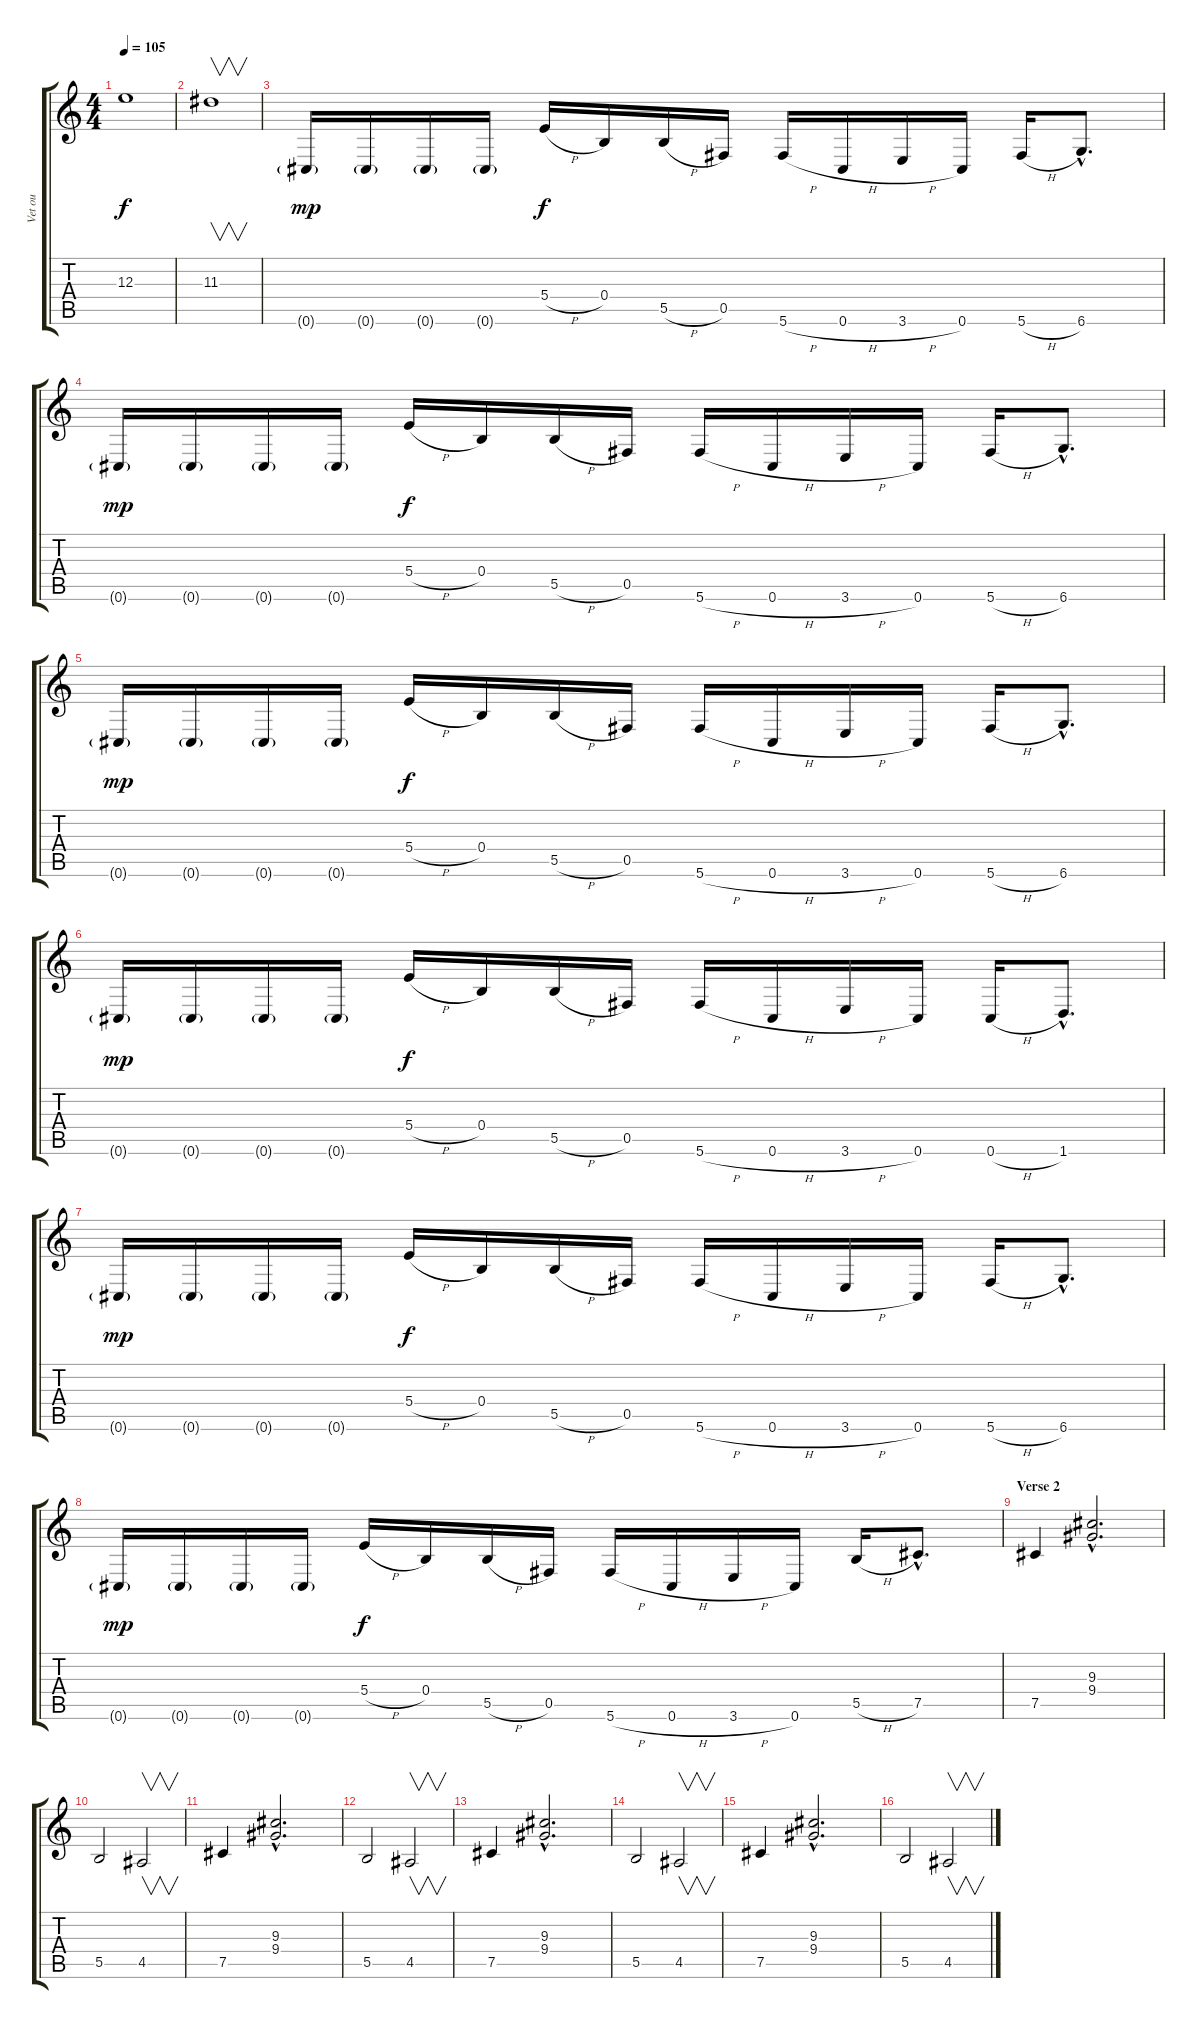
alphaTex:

\track ("Vet ou" "Vet ou") {instrument distortionguitar}
\staff {score tabs}
\tuning (Db4 Ab3 E3 B2 Gb2 Db2) {hide}
\ts (4 4)
\tempo 105
\clef g2
\ks c
12.3{t}.1{dy f} |
11.3.1{v} |
0.6{g}.16{dy mp} 0.6{g}.16 0.6{g}.16 0.6{g}.16 5.4{h}.16{dy f} 0.4.16 5.5{h}.16 0.5.16 5.6{h}.16 0.6{h}.16 3.6{h}.16 0.6.16 5.6{h}.16 6.6{hac}.8{d} |
0.6{g}.16{dy mp} 0.6{g}.16 0.6{g}.16 0.6{g}.16 5.4{h}.16{dy f} 0.4.16 5.5{h}.16 0.5.16 5.6{h}.16 0.6{h}.16 3.6{h}.16 0.6.16 5.6{h}.16 6.6{hac}.8{d} |
0.6{g}.16{dy mp} 0.6{g}.16 0.6{g}.16 0.6{g}.16 5.4{h}.16{dy f} 0.4.16 5.5{h}.16 0.5.16 5.6{h}.16 0.6{h}.16 3.6{h}.16 0.6.16 5.6{h}.16 6.6{hac}.8{d} |
0.6{g}.16{dy mp} 0.6{g}.16 0.6{g}.16 0.6{g}.16 5.4{h}.16{dy f} 0.4.16 5.5{h}.16 0.5.16 5.6{h}.16 0.6{h}.16 3.6{h}.16 0.6.16 0.6{h}.16 1.6{hac}.8{d} |
0.6{g}.16{dy mp} 0.6{g}.16 0.6{g}.16 0.6{g}.16 5.4{h}.16{dy f} 0.4.16 5.5{h}.16 0.5.16 5.6{h}.16 0.6{h}.16 3.6{h}.16 0.6.16 5.6{h}.16 6.6{hac}.8{d} |
0.6{g}.16{dy mp} 0.6{g}.16 0.6{g}.16 0.6{g}.16 5.4{h}.16{dy f} 0.4.16 5.5{h}.16 0.5.16 5.6{h}.16 0.6{h}.16 3.6{h}.16 0.6.16 5.5{h}.16 7.5{hac}.8{d} |
\section ("" "Verse 2")
7.5.4 (9.3{hac} 9.4{hac}).2{d} |
5.5.2 4.5.2{v} |
7.5.4 (9.3{hac} 9.4{hac}).2{d} |
5.5.2 4.5.2{v} |
7.5.4 (9.3{hac} 9.4{hac}).2{d} |
5.5.2 4.5.2{v} |
7.5.4 (9.3{hac} 9.4{hac}).2{d} |
5.5.2 4.5.2{v}
